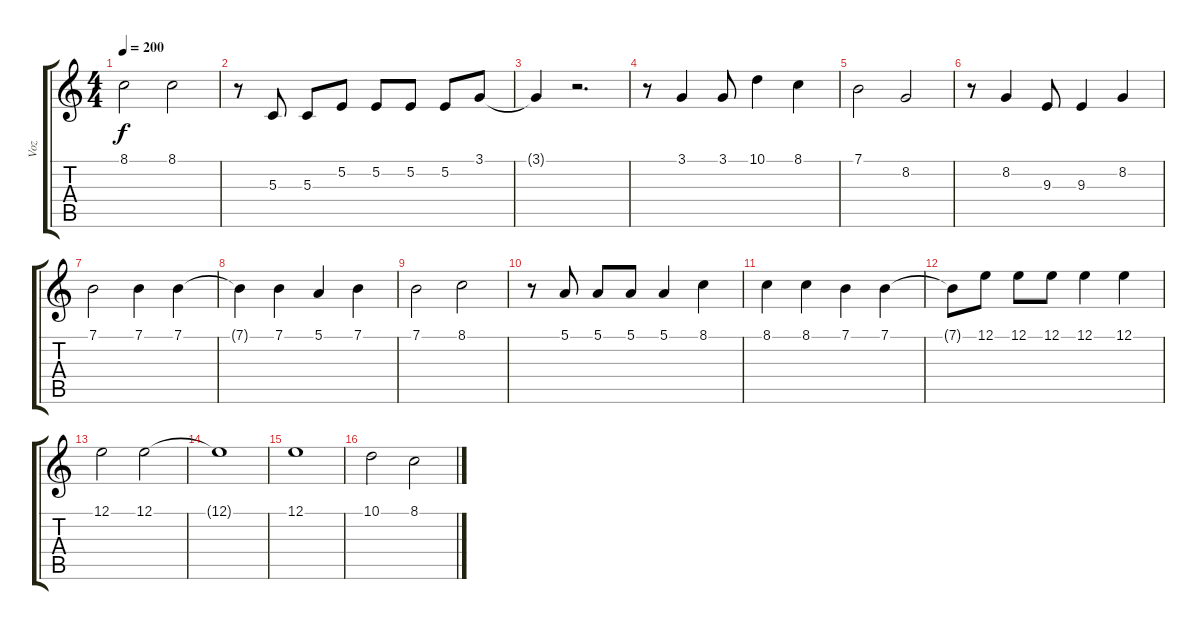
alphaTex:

\track ("Voz" "Voz") {instrument synthbrass1}
\staff {score tabs}
\tuning (E4 B3 G3 D3 A2 E2) {hide}
\ts (4 4)
\tempo 200
\clef g2
\ks c
8.1{t}.2{dy f} 8.1.2 |
r.8 5.3.8 5.3.8 5.2.8 5.2.8 5.2.8 5.2.8 3.1.8 |
3.1{t}.4 r.2{d} |
r.8 3.1.4 3.1.8 10.1.4 8.1.4 |
7.1.2 8.2.2 |
r.8 8.2.4 9.3.8 9.3.4 8.2.4 |
7.1.2 7.1.4 7.1.4 |
7.1{t}.4 7.1.4 5.1.4 7.1.4 |
7.1.2 8.1.2 |
r.8 5.1.8 5.1.8 5.1.8 5.1.4 8.1.4 |
8.1.4 8.1.4 7.1.4 7.1.4 |
7.1{t}.8 12.1.8 12.1.8 12.1.8 12.1.4 12.1.4 |
12.1.2 12.1.2 |
12.1{t}.1 |
12.1.1 |
10.1.2 8.1.2
